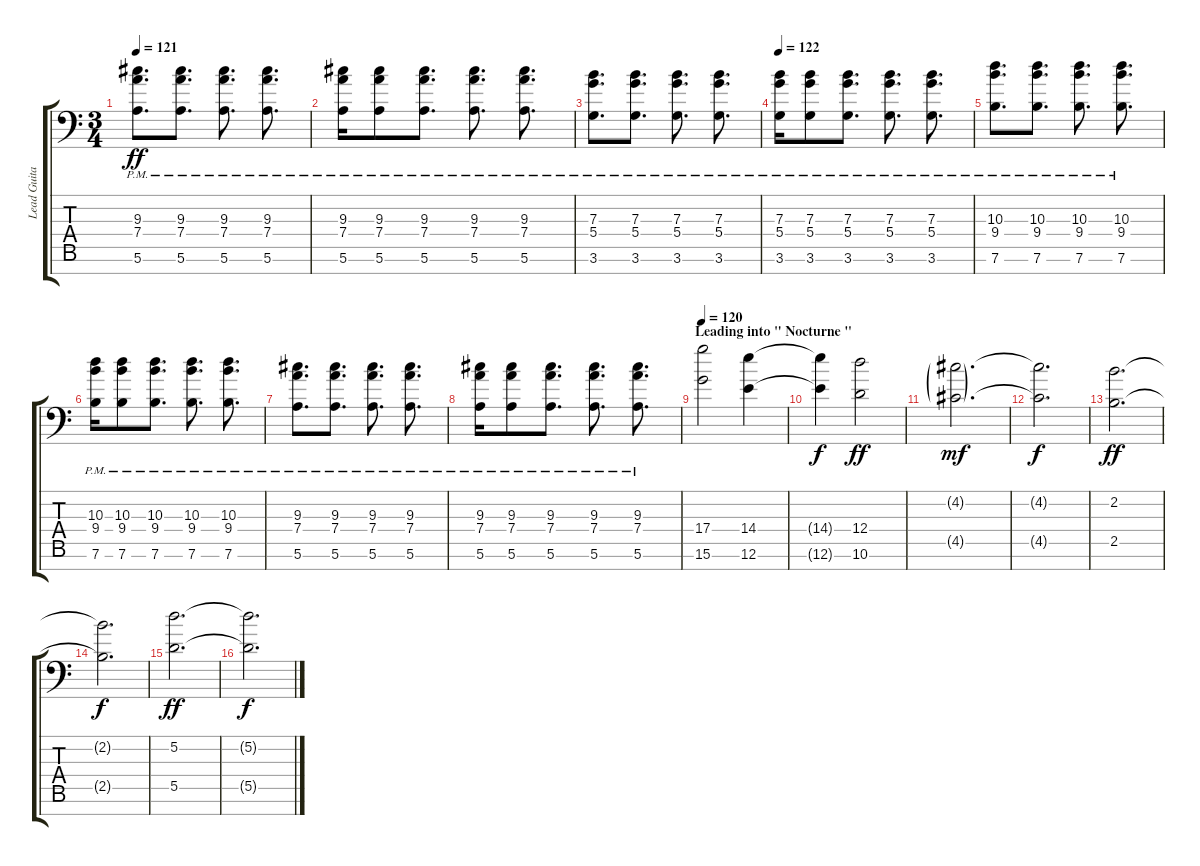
\track ("Lead Guitar #2" "Lead Guita") {instrument distortionguitar}
\staff {score tabs}
\tuning (D4 A3 E3 D3 A2 E2 A1) {hide}
\ts (3 4)
\tempo 121
\clef f4
\ks c
(9.3 7.4{pm} 5.6{pm}).8{d dy ff} (9.3 7.4{pm} 5.6{pm}).8{d} (9.3 7.4{pm} 5.6{pm}).8{d} (9.3 7.4{pm} 5.6{pm}).8{d} |
(9.3 7.4{pm} 5.6{pm}).16 (9.3 7.4{pm} 5.6{pm}).8 (9.3 7.4{pm} 5.6{pm}).8{d} (9.3 7.4{pm} 5.6{pm}).8{d} (9.3 7.4{pm} 5.6{pm}).8{d} |
(7.3 5.4{pm} 3.6{pm}).8{d} (7.3 5.4{pm} 3.6{pm}).8{d} (7.3 5.4{pm} 3.6{pm}).8{d} (7.3 5.4{pm} 3.6{pm}).8{d} |
\tempo 122
(7.3 5.4{pm} 3.6{pm}).16 (7.3 5.4{pm} 3.6{pm}).8 (7.3 5.4{pm} 3.6{pm}).8{d} (7.3 5.4{pm} 3.6{pm}).8{d} (7.3 5.4{pm} 3.6{pm}).8{d} |
(10.3 9.4{pm} 7.6{pm}).8{d} (10.3 9.4{pm} 7.6{pm}).8{d} (10.3 9.4{pm} 7.6{pm}).8{d} (10.3 9.4{pm} 7.6{pm}).8{d} |
(10.3 9.4{pm} 7.6{pm}).16 (10.3 9.4{pm} 7.6{pm}).8 (10.3 9.4{pm} 7.6{pm}).8{d} (10.3 9.4{pm} 7.6{pm}).8{d} (10.3 9.4{pm} 7.6{pm}).8{d} |
(9.3 7.4{pm} 5.6{pm}).8{d} (9.3 7.4{pm} 5.6{pm}).8{d} (9.3 7.4{pm} 5.6{pm}).8{d} (9.3 7.4{pm} 5.6{pm}).8{d} |
(9.3 7.4{pm} 5.6{pm}).16 (9.3 7.4{pm} 5.6{pm}).8 (9.3 7.4{pm} 5.6{pm}).8{d} (9.3 7.4{pm} 5.6{pm}).8{d} (9.3 7.4{pm} 5.6{pm}).8{d} |
\section ("" "Leading into \" Nocturne \"")
\tempo 120
(17.4 15.6).2 (14.4 12.6).4 |
(14.4{t} 12.6{t}).4{dy f} (12.4 10.6).2{dy ff} |
(4.2{g} 4.5{g}).2{d dy mf volume 10 instrument electricguitarjazz} |
(4.2{t} 4.5{t}).2{d dy f} |
(2.2 2.5).2{d dy ff} |
(2.2{t} 2.5{t}).2{d dy f} |
(5.2 5.5).2{d dy ff} |
(5.2{t} 5.5{t}).2{d dy f volume 7}
